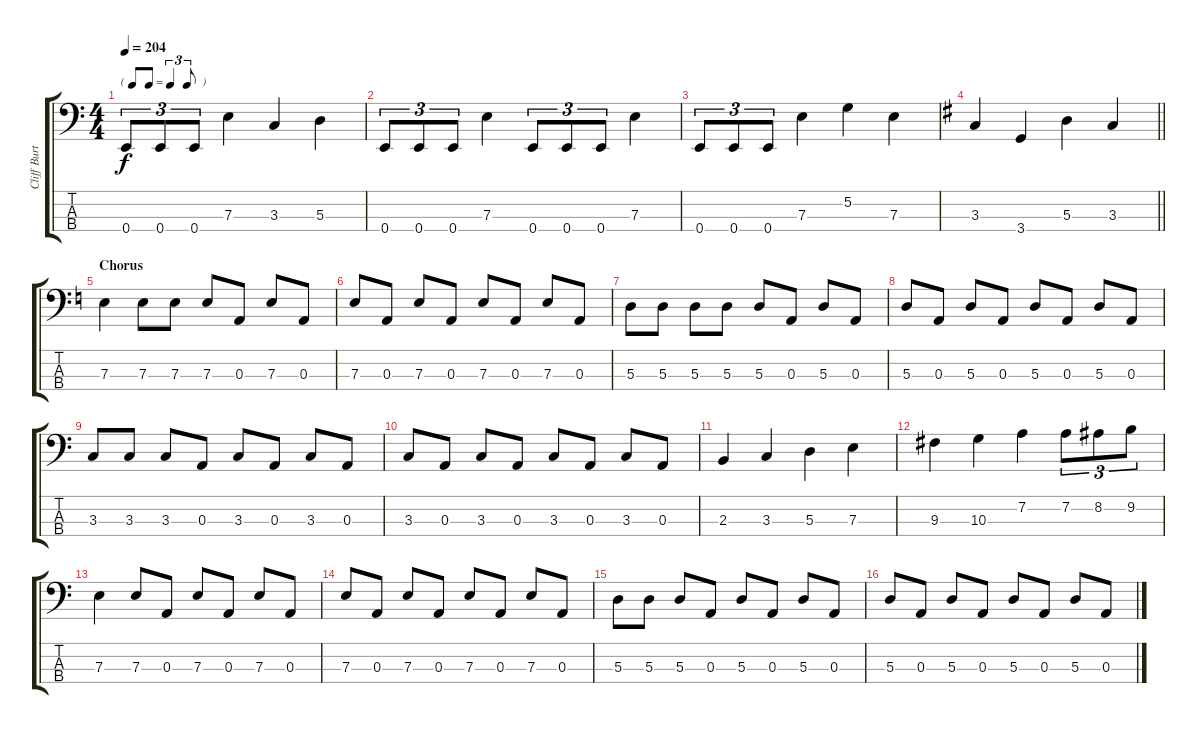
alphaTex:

\track ("Cliff Burton" "Cliff Burt") {instrument electricbassfinger}
\staff {score tabs}
\tuning (G2 D2 A1 E1) {hide}
\ts (4 4)
\tf triplet8th
\tempo 204
\clef f4
\ks c
0.4.8{tu (3 2) dy f} 0.4.8{tu (3 2)} 0.4.8{tu (3 2)} 7.3.4 3.3.4 5.3.4 |
0.4.8{tu (3 2)} 0.4.8{tu (3 2)} 0.4.8{tu (3 2)} 7.3.4 0.4.8{tu (3 2)} 0.4.8{tu (3 2)} 0.4.8{tu (3 2)} 7.3.4 |
0.4.8{tu (3 2)} 0.4.8{tu (3 2)} 0.4.8{tu (3 2)} 7.3.4 5.2.4 7.3.4 |
\barLineRight lightlight
\ks eminor
3.3.4 3.4.4 5.3.4 3.3.4 |
\section ("" "Chorus")
\ks c
7.3.4 7.3.8 7.3.8 7.3.8 0.3.8 7.3.8 0.3.8 |
7.3.8 0.3.8 7.3.8 0.3.8 7.3.8 0.3.8 7.3.8 0.3.8 |
5.3.8 5.3.8 5.3.8 5.3.8 5.3.8 0.3.8 5.3.8 0.3.8 |
5.3.8 0.3.8 5.3.8 0.3.8 5.3.8 0.3.8 5.3.8 0.3.8 |
3.3.8 3.3.8 3.3.8 0.3.8 3.3.8 0.3.8 3.3.8 0.3.8 |
3.3.8 0.3.8 3.3.8 0.3.8 3.3.8 0.3.8 3.3.8 0.3.8 |
2.3.4 3.3.4 5.3.4 7.3.4 |
9.3.4 10.3.4 7.2.4 7.2.8{tu (3 2)} 8.2.8{tu (3 2)} 9.2.8{tu (3 2)} |
7.3.4 7.3.8 0.3.8 7.3.8 0.3.8 7.3.8 0.3.8 |
7.3.8 0.3.8 7.3.8 0.3.8 7.3.8 0.3.8 7.3.8 0.3.8 |
5.3.8 5.3.8 5.3.8 0.3.8 5.3.8 0.3.8 5.3.8 0.3.8 |
5.3.8 0.3.8 5.3.8 0.3.8 5.3.8 0.3.8 5.3.8 0.3.8
